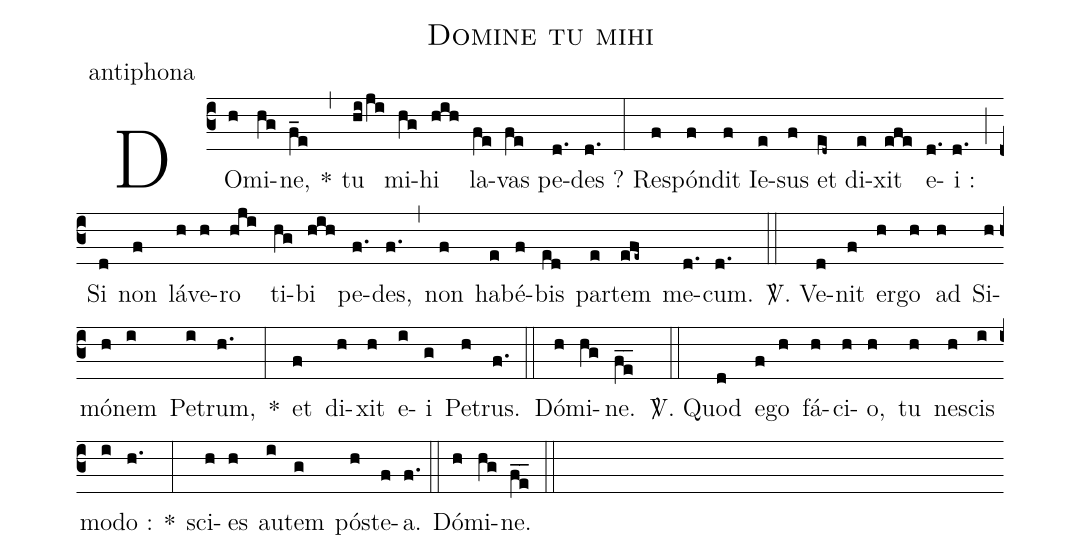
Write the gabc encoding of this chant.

name:Domine tu mihi;
office-part:antiphona;
%%
(c3) DO(h)mi(hg)ne,(f_e) *(,) tu(hi/ji) mi(hg)hi(hih) la(fe)vas(fe) pe(d.)des ?(d.) (:)
Re(f)spón(f)dit(f) Ie(e)sus(f) et(ed~) di(e)xit(efe) e(d.)i : (d.) (;) Si(d) non(f) lá(h)ve(h)ro(hji) ti(hg)bi(hih) pe(f.)des,(f.) (,) non(f) ha(e)bé(f)bis(ed) par(e)tem(efe~) me(d.)cum.(d.) (::)

<sp>V/</sp>. Ve(d)nit(f) er(h)go(h) ad(h) Si(h)mó(h)nem(i) Pe(i)trum,(h.) *(:)
et(f) di(h)xit(h) e(i)i(g) Pe(h)trus.(f.) (::) Dó(h)mi(hg)ne.(fe__) (::)

<sp>V/</sp>. Quod(d) e(f)go(h) fá(h)ci(h)o,(h) tu(h) ne(h)scis(i) mo(i)do :(h.) *(:)

sci(h)es(h) au(i)tem(g) póst(h)e(f)a.(f.) (::) Dó(h)mi(hg)ne.(fe__) (::)
